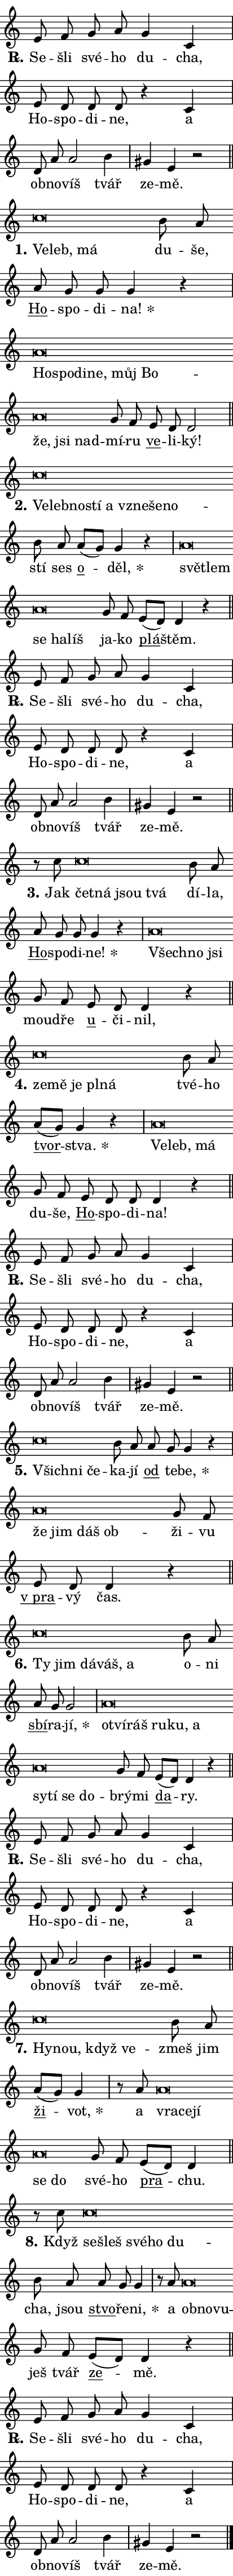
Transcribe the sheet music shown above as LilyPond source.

\version "2.22.1"
\header { tagline = "" }
\paper {
  indent = 0\cm
  top-margin = 0\cm
  right-margin = 0\cm
  bottom-margin = 0\cm
  left-margin = 0\cm
  paper-width = 7\cm
  page-breaking = #ly:one-page-breaking
  system-system-spacing.basic-distance = #11
  score-system-spacing.basic-distance = #11
  ragged-last = ##f
}


%% Author: Thomas Morley
%% https://lists.gnu.org/archive/html/lilypond-user/2020-05/msg00002.html
#(define (line-position grob)
"Returns position of @var[grob} in current system:
   @code{'start}, if at first time-step
   @code{'end}, if at last time-step
   @code{'middle} otherwise
"
  (let* ((col (ly:item-get-column grob))
         (ln (ly:grob-object col 'left-neighbor))
         (rn (ly:grob-object col 'right-neighbor))
         (col-to-check-left (if (ly:grob? ln) ln col))
         (col-to-check-right (if (ly:grob? rn) rn col))
         (break-dir-left
           (and
             (ly:grob-property col-to-check-left 'non-musical #f)
             (ly:item-break-dir col-to-check-left)))
         (break-dir-right
           (and
             (ly:grob-property col-to-check-right 'non-musical #f)
             (ly:item-break-dir col-to-check-right))))
        (cond ((eqv? 1 break-dir-left) 'start)
              ((eqv? -1 break-dir-right) 'end)
              (else 'middle))))

#(define (tranparent-at-line-position vctor)
  (lambda (grob)
  "Relying on @code{line-position} select the relevant enry from @var{vctor}.
Used to determine transparency,"
    (case (line-position grob)
      ((end) (not (vector-ref vctor 0)))
      ((middle) (not (vector-ref vctor 1)))
      ((start) (not (vector-ref vctor 2))))))

noteHeadBreakVisibility =
#(define-music-function (break-visibility)(vector?)
"Makes @code{NoteHead}s transparent relying on @var{break-visibility}"
#{
  \override NoteHead.transparent =
    #(tranparent-at-line-position break-visibility)
#})

#(define delete-ledgers-for-transparent-note-heads
  (lambda (grob)
    "Reads whether a @code{NoteHead} is transparent.
If so this @code{NoteHead} is removed from @code{'note-heads} from
@var{grob}, which is supposed to be @code{LedgerLineSpanner}.
As a result ledgers are not printed for this @code{NoteHead}"
    (let* ((nhds-array (ly:grob-object grob 'note-heads))
           (nhds-list
             (if (ly:grob-array? nhds-array)
                 (ly:grob-array->list nhds-array)
                 '()))
           ;; Relies on the transparent-property being done before
           ;; Staff.LedgerLineSpanner.after-line-breaking is executed.
           ;; This is fragile ...
           (to-keep
             (remove
               (lambda (nhd)
                 (ly:grob-property nhd 'transparent #f))
               nhds-list)))
      ;; TODO find a better method to iterate over grob-arrays, similiar
      ;; to filter/remove etc for lists
      ;; For now rebuilt from scratch
      (set! (ly:grob-object grob 'note-heads)  '())
      (for-each
        (lambda (nhd)
          (ly:pointer-group-interface::add-grob grob 'note-heads nhd))
        to-keep))))

hideNotes = {
  \noteHeadBreakVisibility #begin-of-line-visible
}
unHideNotes = {
  \noteHeadBreakVisibility #all-visible
}

% work-around for resetting accidentals
% https://lilypond.org/doc/v2.23/Documentation/notation/displaying-rhythms#unmetered-music
cadenzaMeasure = {
  \cadenzaOff
  \partial 1024 s1024
  \cadenzaOn
}

#(define-markup-command (accent layout props text) (markup?)
  "Underline accented syllable"
  (interpret-markup layout props
    #{\markup \override #'(offset . 4.3) \underline { #text }#}))

responsum = \markup \concat {
  "R" \hspace #-1.05 \path #0.1 #'((moveto 0 0.07) (lineto 0.9 0.8)) \hspace #0.05 "."
}

\layout {
    \context {
        \Staff
        \remove "Time_signature_engraver"
        \override LedgerLineSpanner.after-line-breaking = #delete-ledgers-for-transparent-note-heads
    }
    \context {
        \Voice {
            \override NoteHead.output-attributes = #'((class . "notehead"))
            \override Hairpin.height = #0.55
        }
    }
    \context {
        \Lyrics {
            \override StanzaNumber.output-attributes = #'((class . "stanzanumber"))
            \override LyricSpace.minimum-distance = #0.9
            \override LyricText.font-name = #"TeX Gyre Schola"
            \override LyricText.font-size = 1
            \override StanzaNumber.font-name = #"TeX Gyre Schola Bold"
            \override StanzaNumber.font-size = 1
        }
    }
}

% magnetic-lyrics.ily
%
%   written by
%     Jean Abou Samra <jean@abou-samra.fr>
%     Werner Lemberg <wl@gnu.org>
%
%   adapted by
%     Jiri Hon <jiri.hon@gmail.com>
%
% Version 2022-Apr-15

% https://www.mail-archive.com/lilypond-user@gnu.org/msg149350.html

#(define (Left_hyphen_pointer_engraver context)
   "Collect syllable-hyphen-syllable occurrences in lyrics and store
them in properties.  This engraver only looks to the left.  For
example, if the lyrics input is @code{foo -- bar}, it does the
following.

@itemize @bullet
@item
Set the @code{text} property of the @code{LyricHyphen} grob between
@q{foo} and @q{bar} to @code{foo}.

@item
Set the @code{left-hyphen} property of the @code{LyricText} grob with
text @q{foo} to the @code{LyricHyphen} grob between @q{foo} and
@q{bar}.
@end itemize

Use this auxiliary engraver in combination with the
@code{lyric-@/text::@/apply-@/magnetic-@/offset!} hook."
   (let ((hyphen #f)
         (text #f))
     (make-engraver
      (acknowledgers
       ((lyric-syllable-interface engraver grob source-engraver)
        (set! text grob)))
      (end-acknowledgers
       ((lyric-hyphen-interface engraver grob source-engraver)
        ;(when (not (grob::has-interface grob 'lyric-space-interface))
          (set! hyphen grob)));)
      ((stop-translation-timestep engraver)
       (when (and text hyphen)
         (ly:grob-set-object! text 'left-hyphen hyphen))
       (set! text #f)
       (set! hyphen #f)))))

#(define (lyric-text::apply-magnetic-offset! grob)
   "If the space between two syllables is less than the value in
property @code{LyricText@/.details@/.squash-threshold}, move the right
syllable to the left so that it gets concatenated with the left
syllable.

Use this function as a hook for
@code{LyricText@/.after-@/line-@/breaking} if the
@code{Left_@/hyphen_@/pointer_@/engraver} is active."
   (let ((hyphen (ly:grob-object grob 'left-hyphen #f)))
     (when hyphen
       (let ((left-text (ly:spanner-bound hyphen LEFT)))
         (when (grob::has-interface left-text 'lyric-syllable-interface)
           (let* ((common (ly:grob-common-refpoint grob left-text X))
                  (this-x-ext (ly:grob-extent grob common X))
                  (left-x-ext
                   (begin
                     ;; Trigger magnetism for left-text.
                     (ly:grob-property left-text 'after-line-breaking)
                     (ly:grob-extent left-text common X)))
                  ;; `delta` is the gap width between two syllables.
                  (delta (- (interval-start this-x-ext)
                            (interval-end left-x-ext)))
                  (details (ly:grob-property grob 'details))
                  (threshold (assoc-get 'squash-threshold details 0.2)))
             (when (< delta threshold)
               (let* (;; We have to manipulate the input text so that
                      ;; ligatures crossing syllable boundaries are not
                      ;; disabled.  For languages based on the Latin
                      ;; script this is essentially a beautification.
                      ;; However, for non-Western scripts it can be a
                      ;; necessity.
                      (lt (ly:grob-property left-text 'text))
                      (rt (ly:grob-property grob 'text))
                      (is-space (grob::has-interface hyphen 'lyric-space-interface))
                      (space (if is-space " " ""))
                      (space-markup (grob-interpret-markup grob " "))
                      (space-size (interval-length (ly:stencil-extent space-markup X)))
                      (extra-delta (if is-space space-size 0))
                      ;; Append new syllable.
                      (ltrt-space (if (and (string? lt) (string? rt))
                                (string-append lt space rt)
                                (make-concat-markup (list lt space rt))))
                      ;; Right-align `ltrt` to the right side.
                      (ltrt-space-markup (grob-interpret-markup
                               grob
                               (make-translate-markup
                                (cons (interval-length this-x-ext) 0)
                                (make-right-align-markup ltrt-space)))))
                 (begin
                   ;; Don't print `left-text`.
                   (ly:grob-set-property! left-text 'stencil #f)
                   ;; Set text and stencil (which holds all collected
                   ;; syllables so far) and shift it to the left.
                   (ly:grob-set-property! grob 'text ltrt-space)
                   (ly:grob-set-property! grob 'stencil ltrt-space-markup)
                   (ly:grob-translate-axis! grob (- (- delta extra-delta)) X))))))))))


#(define (lyric-hyphen::displace-bounds-first grob)
   ;; Make very sure this callback isn't triggered too early.
   (let ((left (ly:spanner-bound grob LEFT))
         (right (ly:spanner-bound grob RIGHT)))
     (ly:grob-property left 'after-line-breaking)
     (ly:grob-property right 'after-line-breaking)
     (ly:lyric-hyphen::print grob)))

squashThreshold = #0.4

\layout {
  \context {
    \Lyrics
    \consists #Left_hyphen_pointer_engraver
    \override LyricText.after-line-breaking =
      #lyric-text::apply-magnetic-offset!
    \override LyricHyphen.stencil = #lyric-hyphen::displace-bounds-first
    \override LyricText.details.squash-threshold = \squashThreshold
    \override LyricHyphen.minimum-distance = 0
    \override LyricHyphen.minimum-length = \squashThreshold
  }
}

squash = \override LyricText.details.squash-threshold = 9999
unSquash = \override LyricText.details.squash-threshold = \squashThreshold

left = \override LyricText.self-alignment-X = #LEFT
unLeft = \revert LyricText.self-alignment-X

starOffset = #(lambda (grob) 
                (let ((x_offset (ly:self-alignment-interface::aligned-on-x-parent grob)))
                  (if (= x_offset 0) 0 (+ x_offset 1.2))))

star = #(define-music-function (syllable)(string?)
"Append star separator at the end of a syllable"
#{
  \once \override LyricText.X-offset = #starOffset
  \lyricmode { \markup {
    #syllable
    \override #'((font-name . "TeX Gyre Schola Bold")) \hspace #0.2 \lower #0.65 \larger "*"
  } }
#})

starAccent = #(define-music-function (syllable)(string?)
"Append star separator at the end of a syllable and make accent"
#{
  \once \override LyricText.X-offset = #starOffset
  \lyricmode { \markup {
    \accent #syllable
    \override #'((font-name . "TeX Gyre Schola Bold")) \hspace #0.2 \lower #0.65 \larger "*"
  } }
#})

breath = #(define-music-function (syllable)(string?)
"Append breathing indicator at the end of a syllable"
#{
  \lyricmode { \markup { #syllable "+" } }
#})

optionalBreath = #(define-music-function (syllable)(string?)
"Append optional breathing indicator at the end of a syllable"
#{
  \lyricmode { \markup { #syllable "(+)" } }
#})


\score {
    <<
        \new Voice = "melody" { \cadenzaOn \key c \major \relative { e'8 f g a g4 c, \cadenzaMeasure \bar "|" e8 d d d r4 c \cadenzaMeasure \bar "|" d8 a' a2 b4 \cadenzaMeasure \bar "|" gis e r2 \cadenzaMeasure \bar "||" \break }
\relative { c''\breve*1/16 \hideNotes \breve*1/16 \breve*1/16 \bar "" \unHideNotes b8 a \bar "" a g g g4 r \cadenzaMeasure \bar "|" a\breve*1/16 \hideNotes \breve*1/16 \bar "" \breve*1/16 \bar "" \breve*1/16 \bar "" \breve*1/16 \bar "" \breve*1/16 \bar "" \breve*1/16 \bar "" \breve*1/16 \breve*1/16 \bar "" \unHideNotes g8 f \bar "" e d d2 \cadenzaMeasure \bar "||" \break }
\relative { c''\breve*1/16 \hideNotes \breve*1/16 \bar "" \breve*1/16 \bar "" \breve*1/16 \bar "" \breve*1/16 \bar "" \breve*1/16 \bar "" \breve*1/16 \breve*1/16 \bar "" \unHideNotes b8 a \bar "" a[( g)] g4 r \cadenzaMeasure \bar "|" a\breve*1/16 \hideNotes \breve*1/16 \bar "" \breve*1/16 \bar "" \breve*1/16 \breve*1/16 \bar "" \unHideNotes g8 f \bar "" e[( d)] d4 r \cadenzaMeasure \bar "||" \break }
\relative { e'8 f g a g4 c, \cadenzaMeasure \bar "|" e8 d d d r4 c \cadenzaMeasure \bar "|" d8 a' a2 b4 \cadenzaMeasure \bar "|" gis e r2 \cadenzaMeasure \bar "||" \break }
\relative { r8 c''8 c\breve*1/16 \hideNotes \breve*1/16 \bar "" \breve*1/16 \breve*1/16 \bar "" \unHideNotes b8 a \bar "" a g g g4 r \cadenzaMeasure \bar "|" a\breve*1/16 \hideNotes \breve*1/16 \breve*1/16 \bar "" \unHideNotes g8 f \bar "" e d d4 r \cadenzaMeasure \bar "||" \break }
\relative { c''\breve*1/16 \hideNotes \breve*1/16 \bar "" \breve*1/16 \bar "" \breve*1/16 \breve*1/16 \bar "" \unHideNotes b8 a \bar "" a[( g)] g4 r \cadenzaMeasure \bar "|" a\breve*1/16 \hideNotes \breve*1/16 \breve*1/16 \bar "" \unHideNotes g8 f \bar "" e d d d4 r \cadenzaMeasure \bar "||" \break }
\relative { e'8 f g a g4 c, \cadenzaMeasure \bar "|" e8 d d d r4 c \cadenzaMeasure \bar "|" d8 a' a2 b4 \cadenzaMeasure \bar "|" gis e r2 \cadenzaMeasure \bar "||" \break }
\relative { c''\breve*1/16 \hideNotes \breve*1/16 \breve*1/16 \bar "" \unHideNotes b8 a \bar "" a g g4 r \cadenzaMeasure \bar "|" a\breve*1/16 \hideNotes \breve*1/16 \bar "" \breve*1/16 \breve*1/16 \bar "" \unHideNotes g8 f \bar "" e d d4 r \cadenzaMeasure \bar "||" \break }
\relative { c''\breve*1/16 \hideNotes \breve*1/16 \bar "" \breve*1/16 \bar "" \breve*1/16 \breve*1/16 \bar "" \unHideNotes b8 a \bar "" a g g2 \cadenzaMeasure \bar "|" a\breve*1/16 \hideNotes \breve*1/16 \bar "" \breve*1/16 \bar "" \breve*1/16 \bar "" \breve*1/16 \bar "" \breve*1/16 \bar "" \breve*1/16 \bar "" \breve*1/16 \bar "" \breve*1/16 \breve*1/16 \bar "" \unHideNotes g8 f \bar "" e[( d)] d4 r \cadenzaMeasure \bar "||" \break }
\relative { e'8 f g a g4 c, \cadenzaMeasure \bar "|" e8 d d d r4 c \cadenzaMeasure \bar "|" d8 a' a2 b4 \cadenzaMeasure \bar "|" gis e r2 \cadenzaMeasure \bar "||" \break }
\relative { c''\breve*1/16 \hideNotes \breve*1/16 \bar "" \breve*1/16 \breve*1/16 \bar "" \unHideNotes b8 a \bar "" a[( g)] g4 \cadenzaMeasure \bar "|" r8 a8 a\breve*1/16 \hideNotes \breve*1/16 \bar "" \breve*1/16 \bar "" \breve*1/16 \breve*1/16 \bar "" \unHideNotes g8 f \bar "" e[( d)] d4 \cadenzaMeasure \bar "||" \break }
\relative { r8 c''8 c\breve*1/16 \hideNotes \breve*1/16 \bar "" \breve*1/16 \bar "" \breve*1/16 \breve*1/16 \bar "" \unHideNotes b8 a \bar "" a g g4 \cadenzaMeasure \bar "|" r8 a8 a\breve*1/16 \hideNotes \breve*1/16 \breve*1/16 \bar "" \unHideNotes g8 f \bar "" e[( d)] d4 r \cadenzaMeasure \bar "||" \break }
\relative { e'8 f g a g4 c, \cadenzaMeasure \bar "|" e8 d d d r4 c \cadenzaMeasure \bar "|" d8 a' a2 b4 \cadenzaMeasure \bar "|" gis e r2 \cadenzaMeasure \bar "||" \break } \bar "|." }
        \new Lyrics \lyricsto "melody" { \lyricmode { \set stanza = \responsum
Se -- šli své -- ho du -- cha, Ho -- spo -- di -- ne, a ob -- no -- víš tvář ze -- mě.
\set stanza = "1."
\left Ve -- \squash leb, má \unLeft \unSquash du -- še, \markup \accent Ho -- spo -- di -- \star na! \left Ho -- \squash spo -- di -- ne, můj Bo -- že, jsi nad -- \unLeft \unSquash mí -- ru \markup \accent ve -- li -- ký!
\set stanza = "2."
\left Ve -- \squash leb -- no -- stí a vzne -- še -- no -- \unLeft \unSquash stí ses \markup \accent o -- \star děl, \left svě -- \squash tlem se ha -- líš \unLeft \unSquash ja -- ko \markup \accent plá -- štěm.
\set stanza = \responsum
Se -- šli své -- ho du -- cha, Ho -- spo -- di -- ne, a ob -- no -- víš tvář ze -- mě.
\set stanza = "3."
Jak \left čet -- \squash ná jsou tvá \unLeft \unSquash dí -- la, \markup \accent Ho -- spo -- di -- \star ne! \left Všech -- \squash no jsi \unLeft \unSquash mou -- dře \markup \accent u -- či -- nil,
\set stanza = "4."
\left ze -- \squash mě je pl -- ná \unLeft \unSquash tvé -- ho \markup \accent tvor -- \star stva. \left Ve -- \squash leb, má \unLeft \unSquash du -- še, \markup \accent Ho -- spo -- di -- na!
\set stanza = \responsum
Se -- šli své -- ho du -- cha, Ho -- spo -- di -- ne, a ob -- no -- víš tvář ze -- mě.
\set stanza = "5."
\left Všich -- \squash ni če -- \unLeft \unSquash ka -- jí \markup \accent od te -- \star be, \left že \squash jim dáš ob -- \unLeft \unSquash ži -- vu \markup \accent "v pra" -- vý čas.
\set stanza = "6."
\left Ty \squash jim dá -- váš, a \unLeft \unSquash o -- ni \markup \accent sbí -- ra -- \star jí, \left o -- \squash tví -- ráš ru -- ku, a sy -- tí se do -- \unLeft \unSquash brý -- mi \markup \accent da -- ry.
\set stanza = \responsum
Se -- šli své -- ho du -- cha, Ho -- spo -- di -- ne, a ob -- no -- víš tvář ze -- mě.
\set stanza = "7."
\left Hy -- \squash nou, když ve -- \unLeft \unSquash zmeš jim \markup \accent ži -- \star vot, a \left vra -- \squash ce -- jí se do \unLeft \unSquash své -- ho \markup \accent pra -- chu.
\set stanza = "8."
Když \left se -- \squash šleš své -- ho du -- \unLeft \unSquash cha, jsou \markup \accent stvo -- ře -- \star ni, a \left ob -- \squash no -- vu -- \unLeft \unSquash ješ tvář \markup \accent ze -- mě.
\set stanza = \responsum
Se -- šli své -- ho du -- cha, Ho -- spo -- di -- ne, a ob -- no -- víš tvář ze -- mě. } }
    >>
    \layout {}
}
